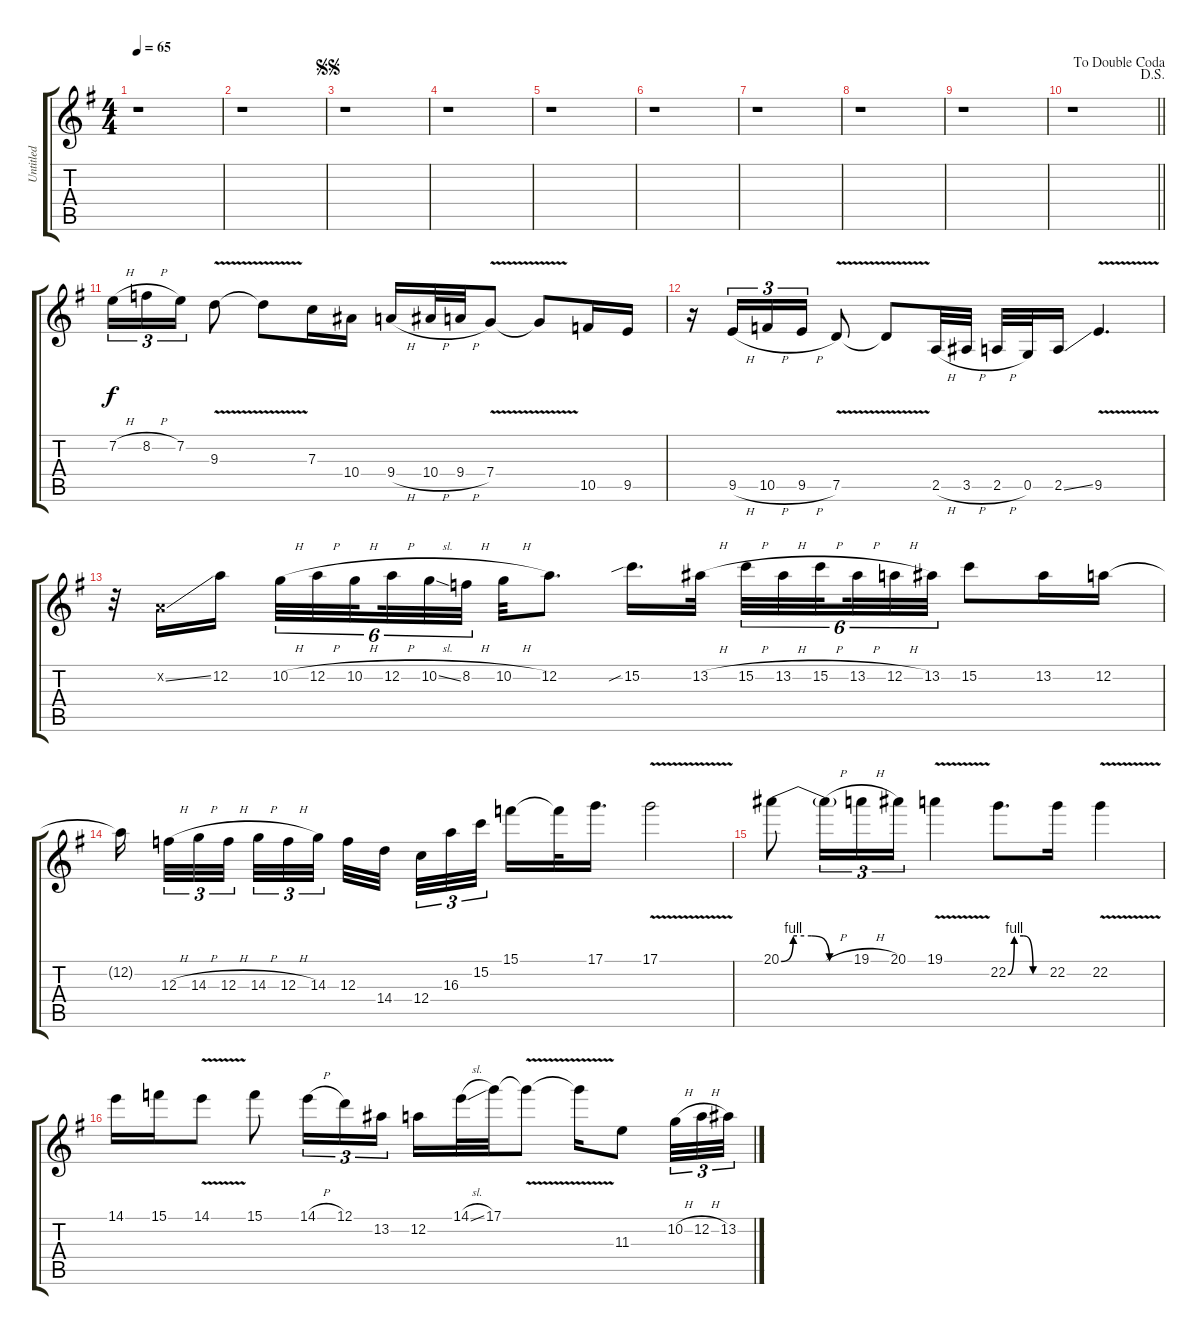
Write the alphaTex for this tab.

\track ("Untitled" "Untitled") {instrument distortionguitar}
\staff {score tabs}
\tuning (D4 A3 F3 C3 G2 D2) {hide}
\ts (4 4)
\tempo 65
\clef g2
\ks g
r.1{dy f} |
r.1 |
\jump segnosegno
r.1 |
r.1 |
r.1 |
r.1 |
r.1 |
r.1 |
r.1 |
\jump dalsegno
\jump dadoublecoda
\barLineRight lightlight
r.1 |
7.2{h}.16{tu (3 2)} 8.2{h}.16{tu (3 2)} 7.2.16{tu (3 2)} 9.3{v}.8 9.3{v t}.8 7.3.16 10.4.16 9.4{h}.16 10.4{h}.32 9.4{h}.32 7.4{v}.8 7.4{v t}.8 10.5.16 9.5.16 |
r.16 9.5{h}.16{tu (3 2)} 10.5{h}.16{tu (3 2)} 9.5{h}.16{tu (3 2)} 7.5{v}.8 7.5{v t}.8 2.5{h}.32 3.5{h}.32 2.5{h}.32 0.5.32 2.5{ss}.16 9.5{v}.4{d} |
r.32 0.2{ss x}.16 12.2.16{beam splitsecondary} 10.2{h}.32{tu (6 4)} 12.2{h}.32{tu (6 4)} 10.2{h}.32{tu (6 4) beam splitsecondary} 12.2{h}.32{tu (6 4)} 10.2{sl}.32{tu (6 4)} 8.2{h}.32{tu (6 4) beam splitsecondary} 10.2{h}.32 12.2.8{d} 15.2{sib}.16{d} 13.2{h}.32{beam splitsecondary} 15.2{h}.32{tu (6 4)} 13.2{h}.32{tu (6 4)} 15.2{h}.32{tu (6 4) beam splitsecondary} 13.2{h}.32{tu (6 4)} 12.2{h}.32{tu (6 4)} 13.2.32{tu (6 4)} 15.2.8 13.2.16 12.2.16 |
12.2{t}.16{beam splitsecondary} 12.3{h}.32{tu (3 2)} 14.3{h}.32{tu (3 2)} 12.3{h}.32{tu (3 2) beam splitsecondary} 14.3{h}.32{tu (3 2)} 12.3{h}.32{tu (3 2)} 14.3.32{tu (3 2) beam splitsecondary} 12.3.32 14.4.32 12.4.32{tu (3 2)} 16.3.32{tu (3 2)} 15.2.32{tu (3 2) beam splitsecondary} 15.1.16 15.1{t}.32 17.1.16{d} 17.1{v}.2 |
20.1{be (custom 0 0 10 4 25 4 40 0 60 0)}.8 20.1{h t}.16{tu (3 2)} 19.1{h}.16{tu (3 2)} 20.1.16{tu (3 2)} 19.1{v}.4 22.2{be (custom 0 0 10 4 25 4 40 0 60 0)}.8{d} 22.2.16 22.2{v}.4 |
14.1.16 15.1.16 14.1{v}.8 15.1.8 14.1{h}.16{tu (3 2)} 12.1.16{tu (3 2)} 13.2.16{tu (3 2)} 12.2.16 14.1{sl}.32 17.1.32 17.1{v t}.8 17.1{v t}.16 11.3.8 10.2{h}.32{tu (3 2)} 12.2{h}.32{tu (3 2)} 13.2.32{tu (3 2)}
